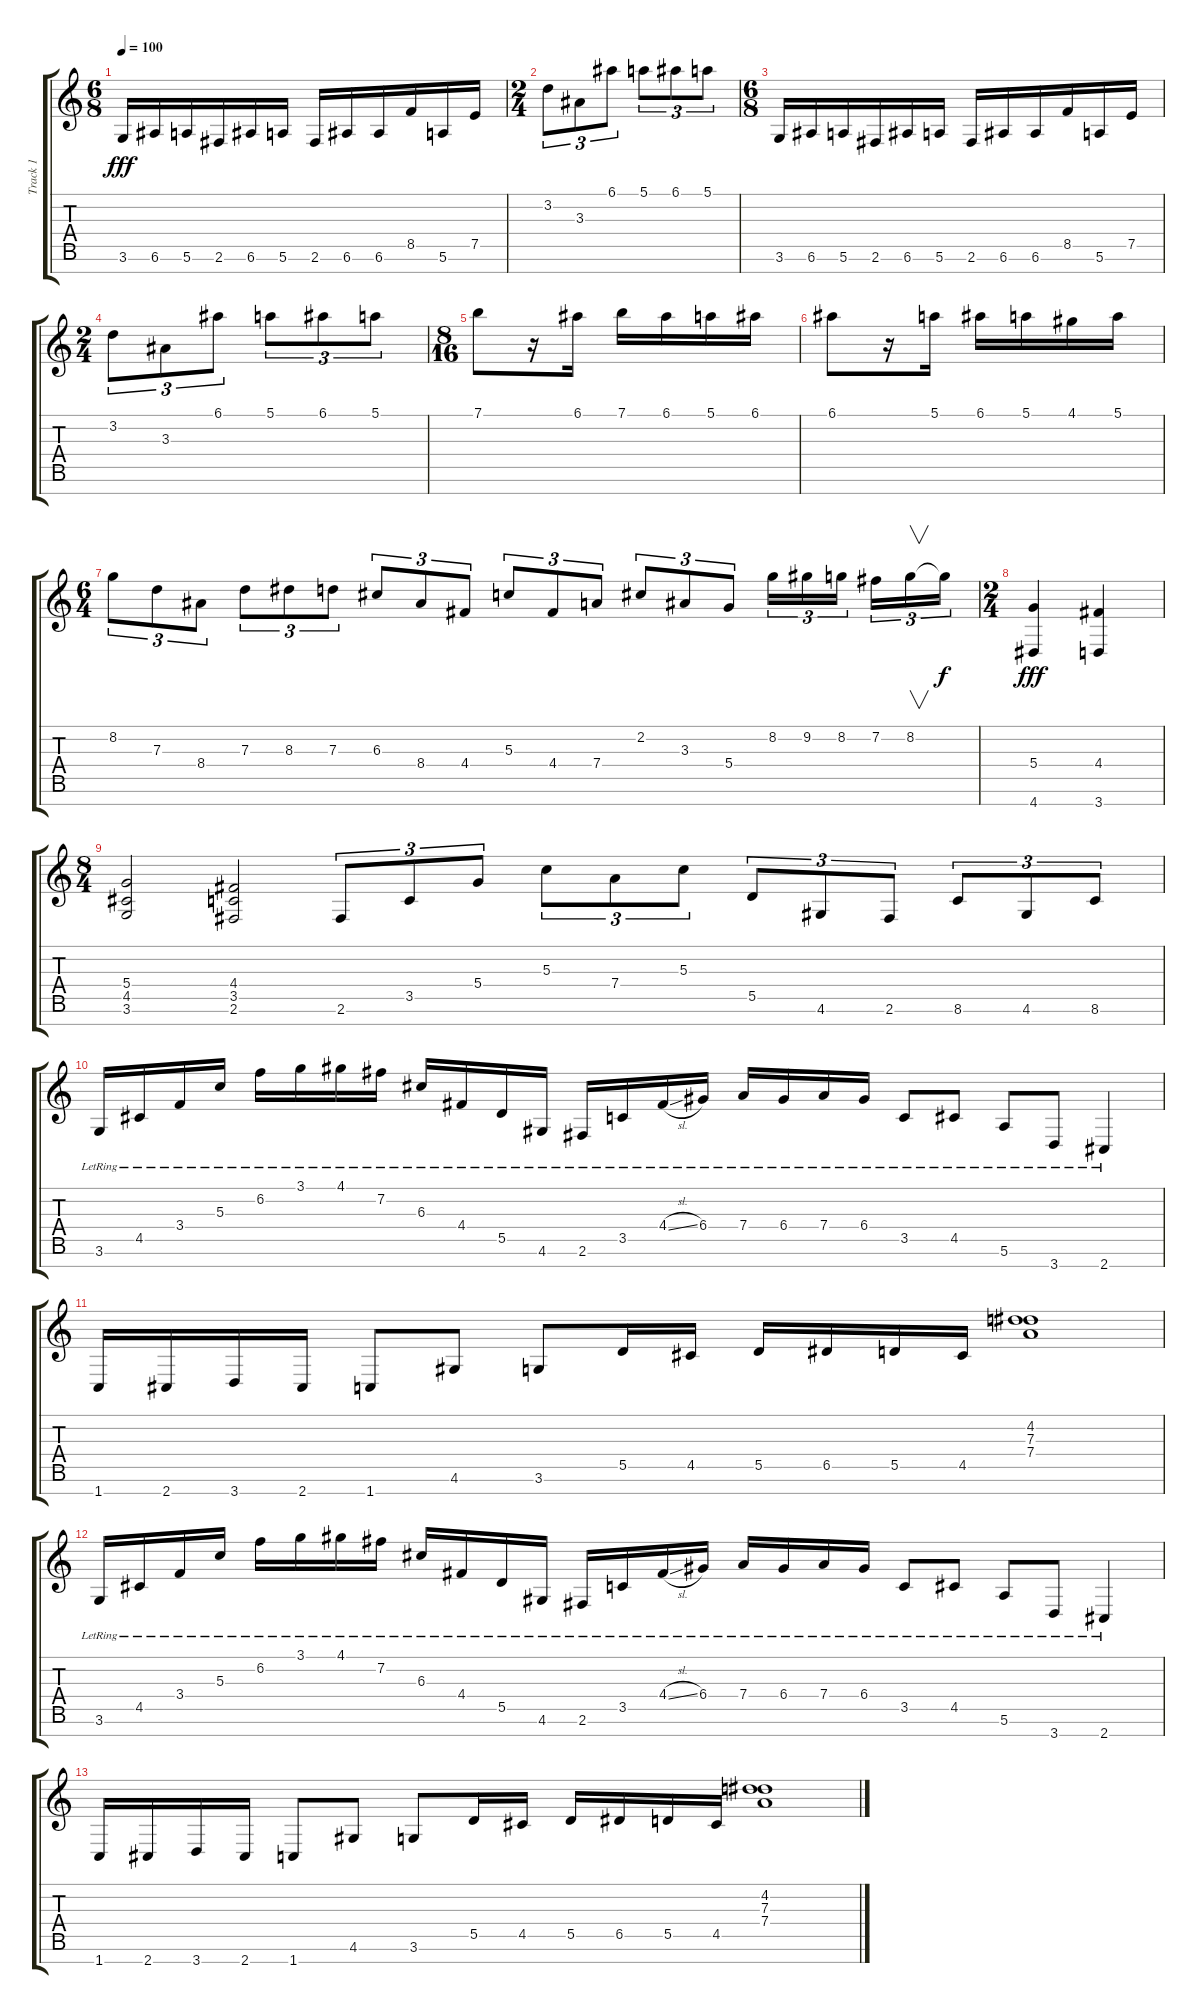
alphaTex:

\track ("Track 1" "Track 1") {instrument electricguitarclean}
\staff {score tabs}
\tuning (E4 B3 G3 D3 A2 E2 B1) {hide}
\ts (6 8)
\tempo 100
\clef g2
\ks c
3.6.16{dy fff} 6.6.16 5.6.16 2.6.16 6.6.16 5.6.16 2.6.16 6.6.16 6.6.16 8.5.16 5.6.16 7.5.16 |
\ts (2 4)
3.2.8{tu (3 2)} 3.3.8{tu (3 2)} 6.1.8{tu (3 2)} 5.1.8{tu (3 2)} 6.1.8{tu (3 2)} 5.1.8{tu (3 2)} |
\ts (6 8)
3.6.16 6.6.16 5.6.16 2.6.16 6.6.16 5.6.16 2.6.16 6.6.16 6.6.16 8.5.16 5.6.16 7.5.16 |
\ts (2 4)
3.2.8{tu (3 2)} 3.3.8{tu (3 2)} 6.1.8{tu (3 2)} 5.1.8{tu (3 2)} 6.1.8{tu (3 2)} 5.1.8{tu (3 2)} |
\ts (8 16)
7.1.8 r.16 6.1.16 7.1.16 6.1.16 5.1.16 6.1.16 |
6.1.8 r.16 5.1.16 6.1.16 5.1.16 4.1.16 5.1.16 |
\ts (6 4)
8.2.8{tu (3 2)} 7.3.8{tu (3 2)} 8.4.8{tu (3 2)} 7.3.8{tu (3 2)} 8.3.8{tu (3 2)} 7.3.8{tu (3 2)} 6.3.8{tu (3 2)} 8.4.8{tu (3 2)} 4.4.8{tu (3 2)} 5.3.8{tu (3 2)} 4.4.8{tu (3 2)} 7.4.8{tu (3 2)} 2.2.8{tu (3 2)} 3.3.8{tu (3 2)} 5.4.8{tu (3 2)} 8.2.16{tu (3 2)} 9.2.16{tu (3 2)} 8.2.16{tu (3 2) beam splitsecondary} 7.2.16{tu (3 2)} 8.2.16{v tu (3 2)} 8.2{t}.16{tu (3 2) dy f} |
\ts (2 4)
(5.4 4.7).4{dy fff} (4.4 3.7).4 |
\ts (8 4)
(5.4 4.5 3.6).2 (4.4 3.5 2.6).2 2.6.8{tu (3 2)} 3.5.8{tu (3 2)} 5.4.8{tu (3 2)} 5.3.8{tu (3 2)} 7.4.8{tu (3 2)} 5.3.8{tu (3 2)} 5.5.8{tu (3 2)} 4.6.8{tu (3 2)} 2.6.8{tu (3 2)} 8.6.8{tu (3 2)} 4.6.8{tu (3 2)} 8.6.8{tu (3 2)} |
3.6{lr}.16 4.5{lr}.16 3.4{lr}.16 5.3{lr}.16 6.2{lr}.16 3.1{lr}.16 4.1{lr}.16 7.2{lr}.16 6.3{lr}.16 4.4{lr}.16 5.5{lr}.16 4.6{lr}.16 2.6{lr}.16 3.5{lr}.16 4.4{sl lr}.16 6.4{lr}.16 7.4{lr}.16 6.4{lr}.16 7.4{lr}.16 6.4{lr}.16 3.5{lr}.8 4.5{lr}.8 5.6{lr}.8 3.7{lr}.8 2.7{lr}.4 |
1.7.16 2.7.16 3.7.16 2.7.16 1.7.8 4.6.8 3.6.8 5.5.16 4.5.16 5.5.16 6.5.16 5.5.16 4.5.16 (4.2 7.3 7.4).1 |
3.6{lr}.16 4.5{lr}.16 3.4{lr}.16 5.3{lr}.16 6.2{lr}.16 3.1{lr}.16 4.1{lr}.16 7.2{lr}.16 6.3{lr}.16 4.4{lr}.16 5.5{lr}.16 4.6{lr}.16 2.6{lr}.16 3.5{lr}.16 4.4{sl lr}.16 6.4{lr}.16 7.4{lr}.16 6.4{lr}.16 7.4{lr}.16 6.4{lr}.16 3.5{lr}.8 4.5{lr}.8 5.6{lr}.8 3.7{lr}.8 2.7{lr}.4 |
1.7.16 2.7.16 3.7.16 2.7.16 1.7.8 4.6.8 3.6.8 5.5.16 4.5.16 5.5.16 6.5.16 5.5.16 4.5.16 (4.2 7.3 7.4).1
